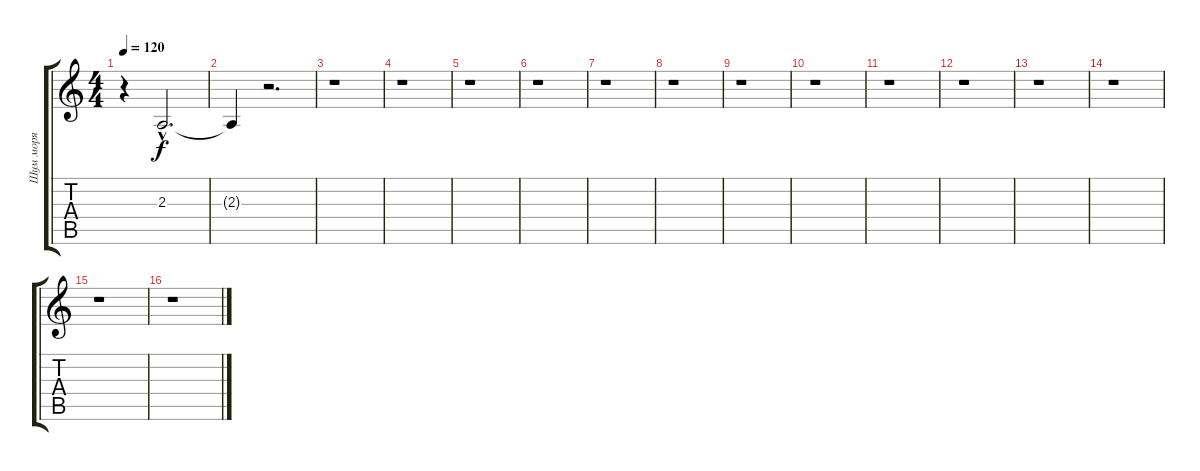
\track ("Шум моря" "Шум моря") {instrument seashore}
\staff {score tabs}
\tuning (E4 B3 G3 D3 A2 E2) {hide}
\ts (4 4)
\tempo 120
\clef g2
\ks c
r.4{dy f instrument seashore} 2.3{hac}.2{d} |
2.3{t}.4 r.2{d} |
r.1 |
r.1 |
r.1 |
r.1 |
r.1 |
r.1 |
r.1 |
r.1 |
r.1 |
r.1 |
r.1 |
r.1 |
r.1 |
r.1
